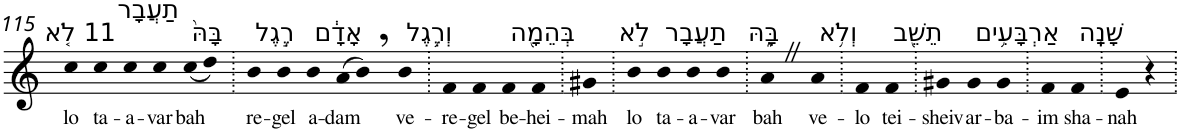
**kern	**text
*part1	*part1
*staff1	*staff1
*I"Piano	*
*I'Pno	*
!!LO:PB:g=z
*clefG2	*
*k[]	*
=115	=115
!LO:TX:a:t=11 לֹ֤א	!
!	!LO:LY:b
4cc	lo
!LO:TX:a:t=תַעֲבָר	!
!	!LO:LY:b
4cc	ta-
!	!LO:LY:b
4cc	-a-
!	!LO:LY:b
4cc	-var
!LO:TX:a:t=בָּהּ֙	!
!	!LO:LY:b
(<8cc	bah
8dd)	.
=116.	=116.
!LO:TX:a:t=רֶ֣גֶל	!
!	!LO:LY:b
4b	re-
!	!LO:LY:b
4b	-gel
!LO:TX:a:t=אָדָ֔ם	!
!	!LO:LY:b
4b	a-
!	!LO:LY:b
(>8a	-dam
8b,)	.
!LO:TX:a:t=וְרֶ֥גֶל	!
!	!LO:LY:b
4b	ve-
=117.	=117.
!	!LO:LY:b
4f	-re-
!	!LO:LY:b
4f	-gel
!LO:TX:a:t=בְּהֵמָ֖ה	!
!	!LO:LY:b
4f	be-
!	!LO:LY:b
4f	-hei-
=118.	=118.
!	!LO:LY:b
4g#X	-mah
=119.	=119.
!LO:TX:a:t=לֹ֣א	!
!	!LO:LY:b
4b	lo
!LO:TX:a:t=תַעֲבָר	!
!	!LO:LY:b
4b	ta-
!	!LO:LY:b
4b	-a-
!	!LO:LY:b
4b	-var
=120.	=120.
!LO:TX:a:t=בָּ֑הּ	!
!	!LO:LY:b
4aZ	bah
!LO:TX:a:t=וְלֹ֥א	!
!	!LO:LY:b
4a	ve-
=121.	=121.
!	!LO:LY:b
4f	-lo
!LO:TX:a:t=תֵשֵׁ֖ב	!
!	!LO:LY:b
4f	tei-
=122.	=122.
!	!LO:LY:b
4g#X	-sheiv
!LO:TX:a:t=אַרְבָּעִ֥ים	!
!	!LO:LY:b
4g#	ar-
!	!LO:LY:b
4g#	-ba-
=123.	=123.
!	!LO:LY:b
4f	-im
!LO:TX:a:t=שָׁנָֽה	!
!	!LO:LY:b
4f	sha-
=124.	=124.
!	!LO:LY:b
4e	-nah
4r	.
=.	=.
*-	*-
